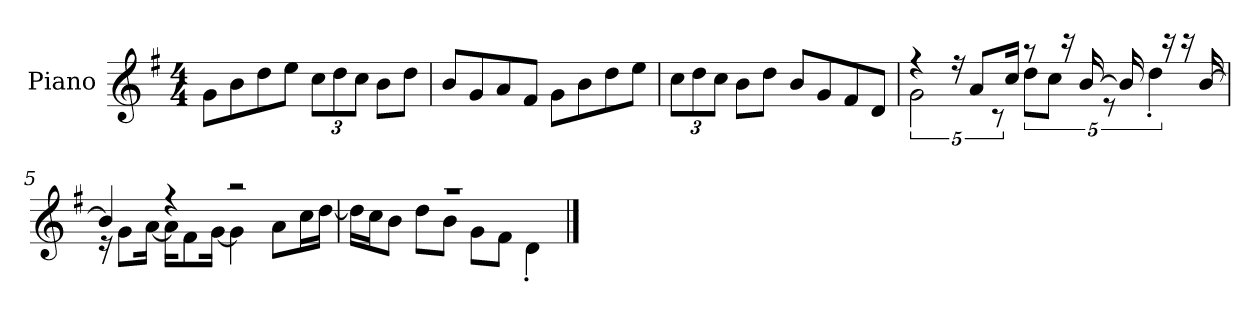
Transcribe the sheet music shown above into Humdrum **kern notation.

**kern
*part1
*staff1
*I"Piano
*I'P-no
*clefG2
*k[f#]
*M4/4
*MM90
=1
8g\L
8b\
8dd\
8ee\J
*Xbrackettup
12cc\L
12dd\
12cc\J
8b\L
8dd\J
=2
8b/L
8g/
8a/
8f#/J
8g\L
8b\
8dd\
8ee\J
=3
12cc\L
12dd\
12cc\J
8b\L
8dd\J
8b/L
8g/
8f#/
8d/J
!!LO:LB:g=z
=4
*^
*	*brackettup
4r	5%2g\
16r	.
8a/L	.
.	10r
16cc/Jk	.
8r	10dd\L
.	10cc\J
16r	.
[16b/	.
.	10r
16b/]	.
.	5dd'\
16r	.
16r	.
[16b/	.
=5	=5
4b/]	16r
.	8g\L
.	[16a\Jk
4r	16a\KL]
.	8f#\
.	[16g\Jk
2r	4g\]
.	8a\L
.	16cc\L
.	[16dd\JJ
=6	=6
1r	16dd\LL]
.	16cc\J
.	8b\J
.	8dd\L
.	8b\J
.	8g\L
.	8f#\J
.	4d'\
*v	*v
==
*-
